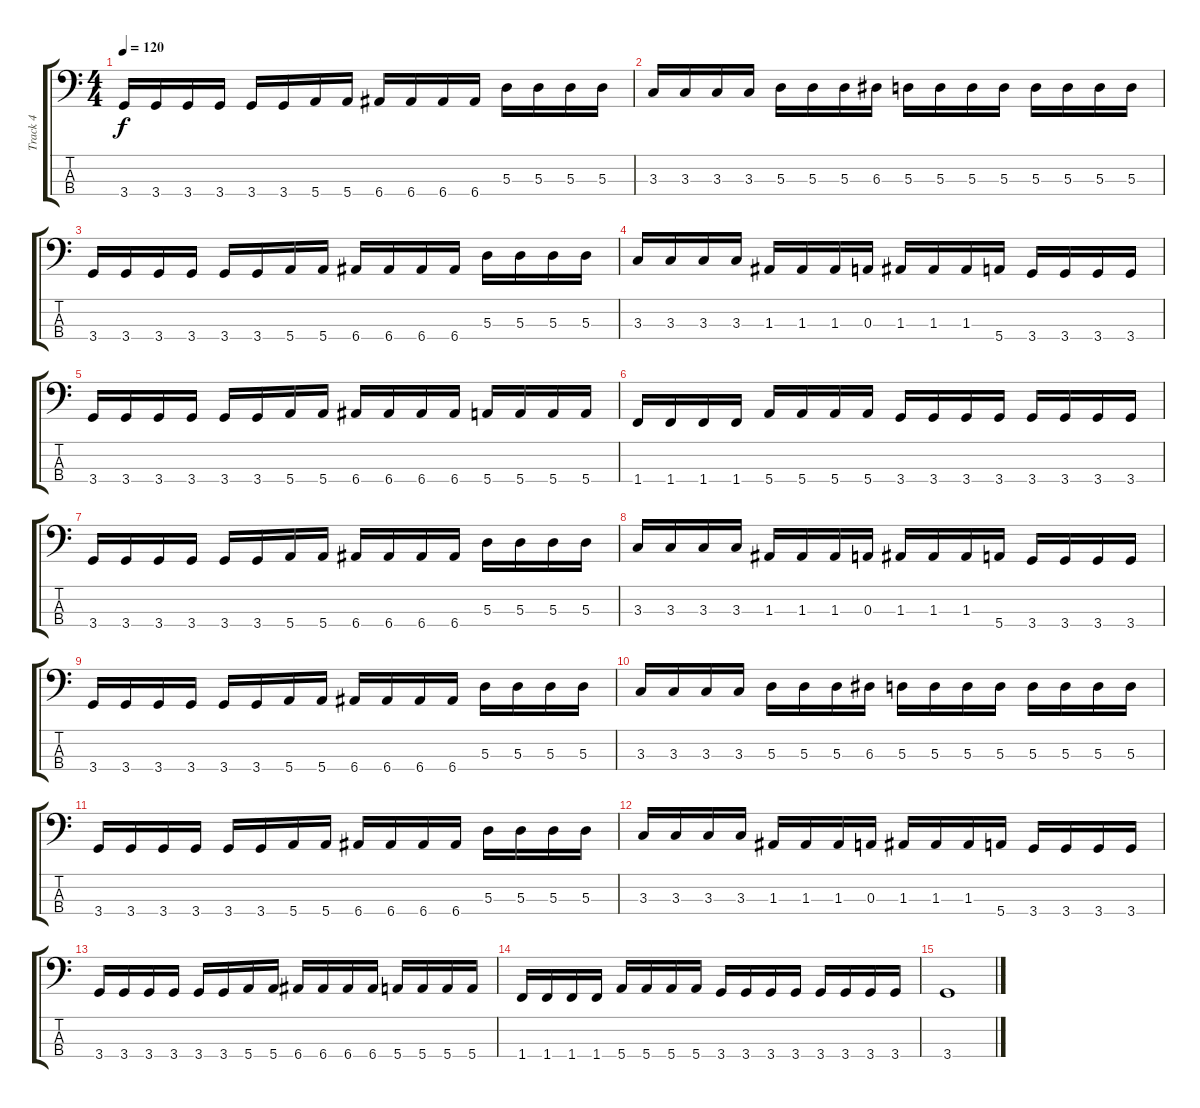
\track ("Track 4" "Track 4") {instrument electricbassfinger}
\staff {score tabs}
\tuning (G2 D2 A1 E1) {hide}
\ts (4 4)
\tempo 120
\clef f4
\ks c
3.4.16{dy f} 3.4.16 3.4.16 3.4.16 3.4.16 3.4.16 5.4.16 5.4.16 6.4.16 6.4.16 6.4.16 6.4.16 5.3.16 5.3.16 5.3.16 5.3.16 |
3.3.16 3.3.16 3.3.16 3.3.16 5.3.16 5.3.16 5.3.16 6.3.16 5.3.16 5.3.16 5.3.16 5.3.16 5.3.16 5.3.16 5.3.16 5.3.16 |
3.4.16 3.4.16 3.4.16 3.4.16 3.4.16 3.4.16 5.4.16 5.4.16 6.4.16 6.4.16 6.4.16 6.4.16 5.3.16 5.3.16 5.3.16 5.3.16 |
3.3.16 3.3.16 3.3.16 3.3.16 1.3.16 1.3.16 1.3.16 0.3.16 1.3.16 1.3.16 1.3.16 5.4.16 3.4.16 3.4.16 3.4.16 3.4.16 |
3.4.16 3.4.16 3.4.16 3.4.16 3.4.16 3.4.16 5.4.16 5.4.16 6.4.16 6.4.16 6.4.16 6.4.16 5.4.16 5.4.16 5.4.16 5.4.16 |
1.4.16 1.4.16 1.4.16 1.4.16 5.4.16 5.4.16 5.4.16 5.4.16 3.4.16 3.4.16 3.4.16 3.4.16 3.4.16 3.4.16 3.4.16 3.4.16 |
3.4.16 3.4.16 3.4.16 3.4.16 3.4.16 3.4.16 5.4.16 5.4.16 6.4.16 6.4.16 6.4.16 6.4.16 5.3.16 5.3.16 5.3.16 5.3.16 |
3.3.16 3.3.16 3.3.16 3.3.16 1.3.16 1.3.16 1.3.16 0.3.16 1.3.16 1.3.16 1.3.16 5.4.16 3.4.16 3.4.16 3.4.16 3.4.16 |
3.4.16 3.4.16 3.4.16 3.4.16 3.4.16 3.4.16 5.4.16 5.4.16 6.4.16 6.4.16 6.4.16 6.4.16 5.3.16 5.3.16 5.3.16 5.3.16 |
3.3.16 3.3.16 3.3.16 3.3.16 5.3.16 5.3.16 5.3.16 6.3.16 5.3.16 5.3.16 5.3.16 5.3.16 5.3.16 5.3.16 5.3.16 5.3.16 |
3.4.16 3.4.16 3.4.16 3.4.16 3.4.16 3.4.16 5.4.16 5.4.16 6.4.16 6.4.16 6.4.16 6.4.16 5.3.16 5.3.16 5.3.16 5.3.16 |
3.3.16 3.3.16 3.3.16 3.3.16 1.3.16 1.3.16 1.3.16 0.3.16 1.3.16 1.3.16 1.3.16 5.4.16 3.4.16 3.4.16 3.4.16 3.4.16 |
3.4.16 3.4.16 3.4.16 3.4.16 3.4.16 3.4.16 5.4.16 5.4.16 6.4.16 6.4.16 6.4.16 6.4.16 5.4.16 5.4.16 5.4.16 5.4.16 |
1.4.16 1.4.16 1.4.16 1.4.16 5.4.16 5.4.16 5.4.16 5.4.16 3.4.16 3.4.16 3.4.16 3.4.16 3.4.16 3.4.16 3.4.16 3.4.16 |
3.4.1
